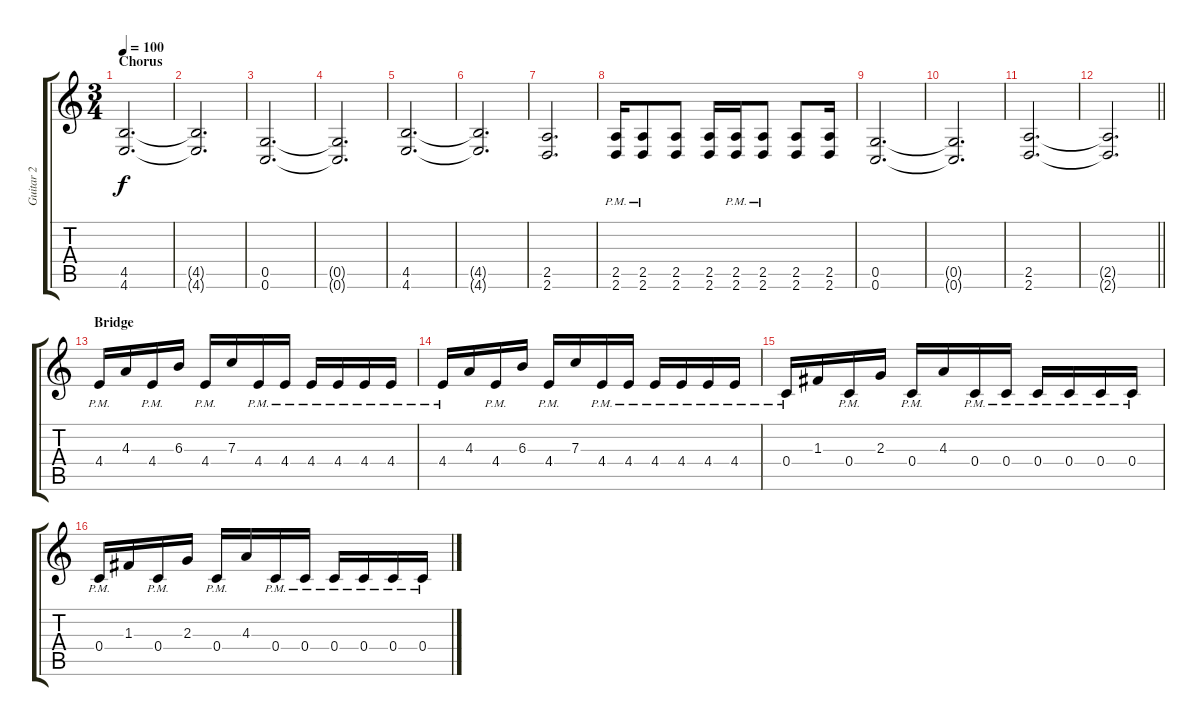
\track ("Guitar 2" "Guitar 2") {instrument distortionguitar}
\staff {score tabs}
\tuning (D4 A3 F3 C3 G2 C2) {hide}
\ts (3 4)
\section ("" "Chorus")
\tempo 100
\clef g2
\ks c
(4.5 4.6).2{d dy f} |
(4.5{t} 4.6{t}).2{d} |
(0.5 0.6).2{d} |
(0.5{t} 0.6{t}).2{d} |
(4.5 4.6).2{d} |
(4.5{t} 4.6{t}).2{d} |
(2.5 2.6).2{d} |
(2.5{pm} 2.6{pm}).16 (2.5{pm} 2.6{pm}).8 (2.5 2.6).8 (2.5 2.6).16 (2.5{pm} 2.6{pm}).16 (2.5{pm} 2.6{pm}).8 (2.5 2.6).8 (2.5 2.6).16 |
(0.5 0.6).2{d} |
(0.5{t} 0.6{t}).2{d} |
(2.5 2.6).2{d} |
\barLineRight lightlight
(2.5{t} 2.6{t}).2{d} |
\section ("" "Bridge")
4.4{pm}.16 4.3.16 4.4{pm}.16 6.3.16 4.4{pm}.16 7.3.16 4.4{pm}.16 4.4{pm}.16 4.4{pm}.16 4.4{pm}.16 4.4{pm}.16 4.4{pm}.16 |
4.4{pm}.16 4.3.16 4.4{pm}.16 6.3.16 4.4{pm}.16 7.3.16 4.4{pm}.16 4.4{pm}.16 4.4{pm}.16 4.4{pm}.16 4.4{pm}.16 4.4{pm}.16 |
0.4{pm}.16 1.3.16 0.4{pm}.16 2.3.16 0.4{pm}.16 4.3.16 0.4{pm}.16 0.4{pm}.16 0.4{pm}.16 0.4{pm}.16 0.4{pm}.16 0.4{pm}.16 |
0.4{pm}.16 1.3.16 0.4{pm}.16 2.3.16 0.4{pm}.16 4.3.16 0.4{pm}.16 0.4{pm}.16 0.4{pm}.16 0.4{pm}.16 0.4{pm}.16 0.4{pm}.16
